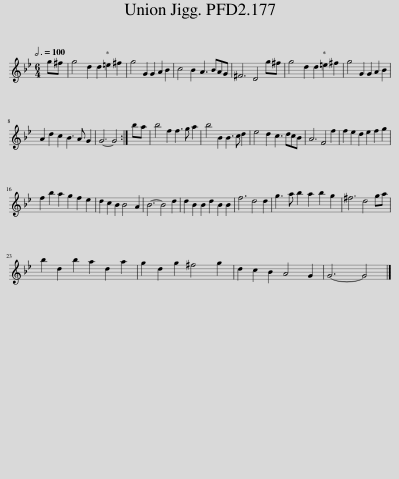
X:1
L:1/8
Q:3/4=100
M:6/4
I:linebreak $
K:Gmin
V:1 treble
V:1
 g^f | g4 d2 d2 =e2 ^f2 | g4 G2 G2 A2 B2 | c4 B2 A3 BAG | ^F6 D4 g^f | %5
 g4 d2 d2 =e2 ^f2 | g4 G2 G2 A2 B2 |$ A2 d2 c2 B3 A G2 | G6- G4 :| ba | %10
 b4 f2 f3 g a2 | b4 B2 B3 c d2 | e4 d2 c3 dcB | A6 F4 f2 | f2 e2 d2 e2 f2 g2 |$ %15
 f2 b2 a2 g2 f2 e2 | d2 c2 B2 B4 A2 | B6- B4 d2 | d2 B2 B2 d2 B2 B2 | f6 d4 d2 | %20
 g3 a b2 a2 b2 g2 | ^f6 d4 ga |$ b2 d2 b2 a2 d2 a2 | g2 d2 g2 ^f4 g2 | d2 c2 B2 A4 G2 | %25
 G6- G4 |] %26
